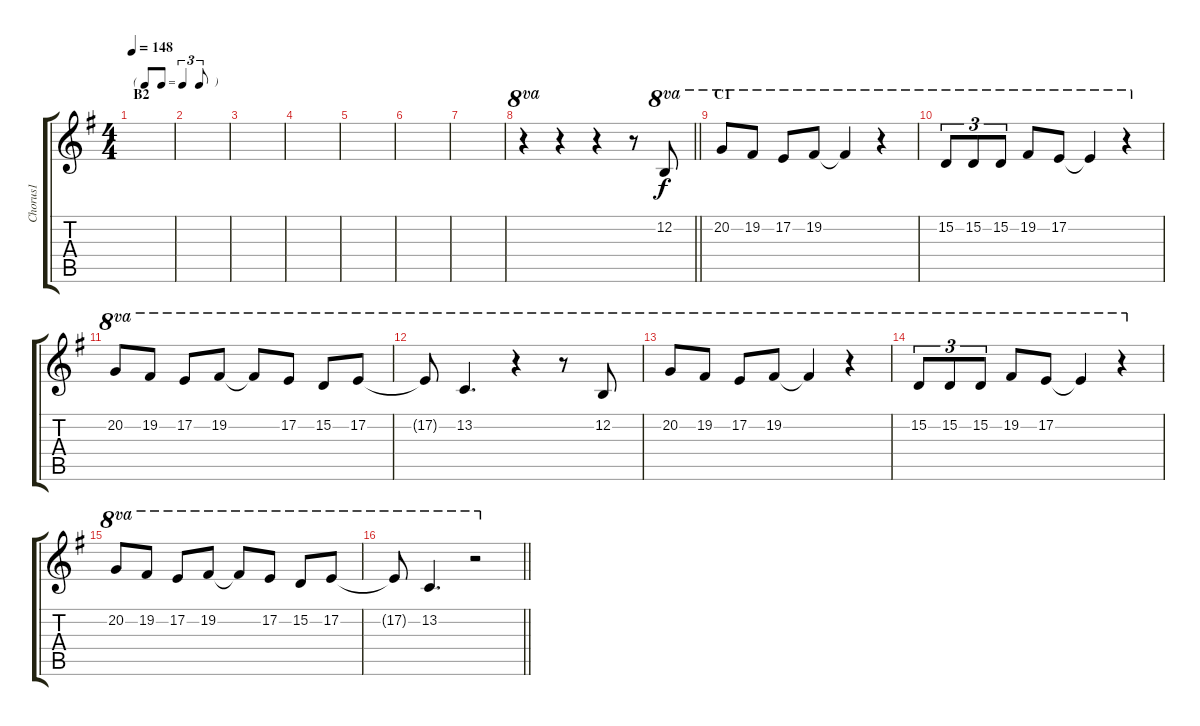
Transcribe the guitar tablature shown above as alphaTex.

\track ("Chorus1" "Chorus1") {instrument altosax}
\staff {score tabs}
\tuning (E4 B3 G3 D3 A2 E2) {hide}
\ts (4 4)
\tf triplet8th
\section ("" "B2")
\tempo 148
\clef g2
\ks g
|
|
|
|
|
|
|
\barLineRight lightlight
r.4{ot 8va} r.4 r.4 r.8 12.2.8{ot 8va} |
\section ("" "C1")
20.2.8{ot 8va} 19.2.8{ot 8va} 17.2.8{ot 8va} 19.2.8{ot 8va} 19.2{t}.4{ot 8va} r.4{ot 8va} |
15.2.8{tu (3 2) ot 8va} 15.2.8{tu (3 2) ot 8va} 15.2.8{tu (3 2) ot 8va} 19.2.8{ot 8va} 17.2.8{ot 8va} 17.2{t}.4{ot 8va} r.4{ot 8va} |
20.2.8{ot 8va} 19.2.8{ot 8va} 17.2.8{ot 8va} 19.2.8{ot 8va} 19.2{t}.8{ot 8va} 17.2.8{ot 8va} 15.2.8{ot 8va} 17.2.8{ot 8va} |
17.2{t}.8{ot 8va} 13.2.4{d ot 8va} r.4{ot 8va} r.8{ot 8va} 12.2.8{ot 8va} |
20.2.8{ot 8va} 19.2.8{ot 8va} 17.2.8{ot 8va} 19.2.8{ot 8va} 19.2{t}.4{ot 8va} r.4{ot 8va} |
15.2.8{tu (3 2) ot 8va} 15.2.8{tu (3 2) ot 8va} 15.2.8{tu (3 2) ot 8va} 19.2.8{ot 8va} 17.2.8{ot 8va} 17.2{t}.4{ot 8va} r.4{ot 8va} |
20.2.8{ot 8va} 19.2.8{ot 8va} 17.2.8{ot 8va} 19.2.8{ot 8va} 19.2{t}.8{ot 8va} 17.2.8{ot 8va} 15.2.8{ot 8va} 17.2.8{ot 8va} |
\barLineRight lightlight
17.2{t}.8{ot 8va} 13.2.4{d ot 8va} r.2{ot 8va}
